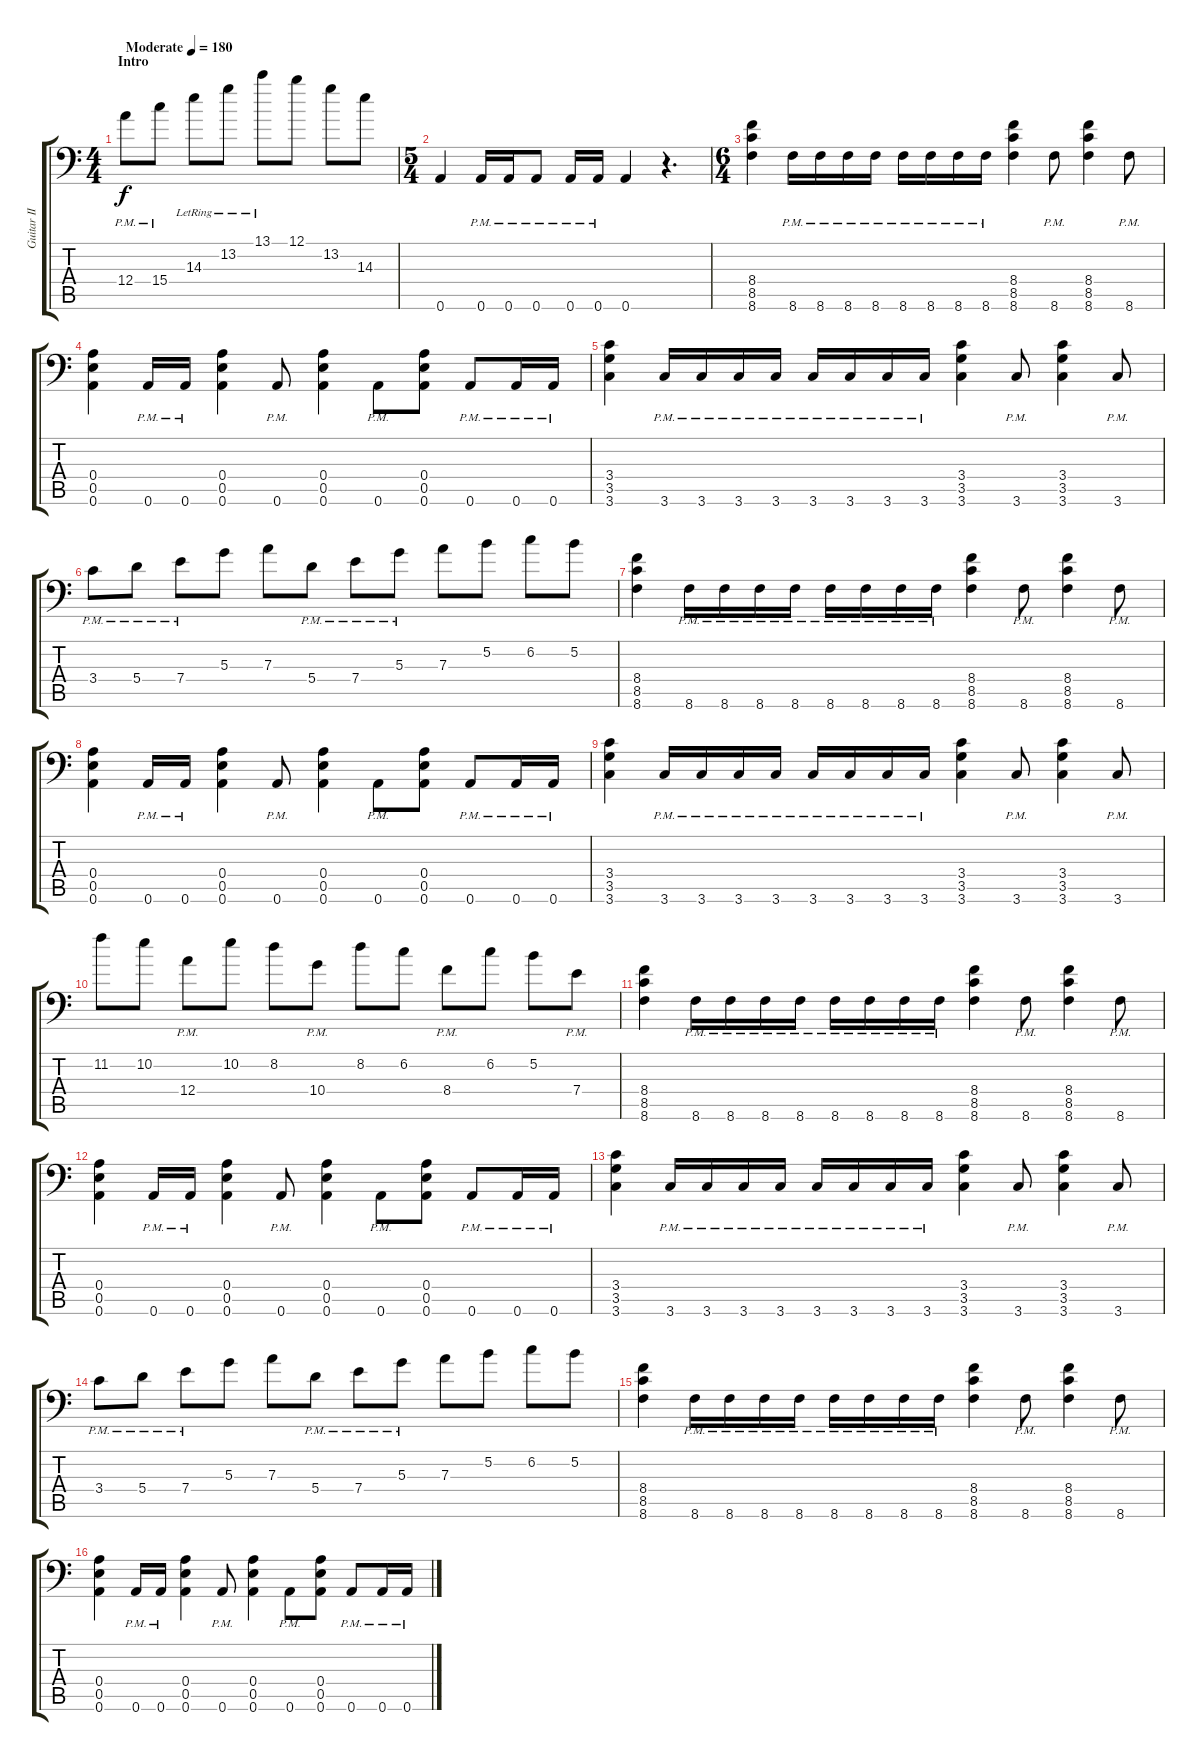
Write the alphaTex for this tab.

\track ("Guitar II" "Guitar II") {instrument overdrivenguitar}
\staff {score tabs}
\tuning (B3 Gb3 D3 A2 E2 A1) {hide}
\ts (4 4)
\section ("" "Intro")
\tempo (180 "Moderate")
\clef f4
\ks c
12.4{pm}.8{dy f instrument overdrivenguitar} 15.4{pm}.8 14.3{lr}.8 13.2{lr}.8 13.1{lr}.8 12.1.8 13.2.8 14.3.8 |
\ts (5 4)
0.6.4 0.6{pm}.16 0.6{pm}.16 0.6{pm}.8 0.6{pm}.16 0.6{pm}.16 0.6.4 r.4{d} |
\ts (6 4)
(8.4 8.5 8.6).4 8.6{pm}.16 8.6{pm}.16 8.6{pm}.16 8.6{pm}.16 8.6{pm}.16 8.6{pm}.16 8.6{pm}.16 8.6{pm}.16 (8.4 8.5 8.6).4 8.6{pm}.8 (8.4 8.5 8.6).4 8.6{pm}.8 |
(0.4 0.5 0.6).4 0.6{pm}.16 0.6{pm}.16 (0.4 0.5 0.6).4 0.6{pm}.8 (0.4 0.5 0.6).4 0.6{pm}.8 (0.4 0.5 0.6).8 0.6{pm}.8 0.6{pm}.16 0.6{pm}.16 |
(3.4 3.5 3.6).4 3.6{pm}.16 3.6{pm}.16 3.6{pm}.16 3.6{pm}.16 3.6{pm}.16 3.6{pm}.16 3.6{pm}.16 3.6{pm}.16 (3.4 3.5 3.6).4 3.6{pm}.8 (3.4 3.5 3.6).4 3.6{pm}.8 |
3.4{pm}.8 5.4{pm}.8 7.4{pm}.8 5.3.8 7.3.8 5.4{pm}.8 7.4{pm}.8 5.3{pm}.8 7.3.8 5.2.8 6.2.8 5.2.8 |
(8.4 8.5 8.6).4 8.6{pm}.16 8.6{pm}.16 8.6{pm}.16 8.6{pm}.16 8.6{pm}.16 8.6{pm}.16 8.6{pm}.16 8.6{pm}.16 (8.4 8.5 8.6).4 8.6{pm}.8 (8.4 8.5 8.6).4 8.6{pm}.8 |
(0.4 0.5 0.6).4 0.6{pm}.16 0.6{pm}.16 (0.4 0.5 0.6).4 0.6{pm}.8 (0.4 0.5 0.6).4 0.6{pm}.8 (0.4 0.5 0.6).8 0.6{pm}.8 0.6{pm}.16 0.6{pm}.16 |
(3.4 3.5 3.6).4 3.6{pm}.16 3.6{pm}.16 3.6{pm}.16 3.6{pm}.16 3.6{pm}.16 3.6{pm}.16 3.6{pm}.16 3.6{pm}.16 (3.4 3.5 3.6).4 3.6{pm}.8 (3.4 3.5 3.6).4 3.6{pm}.8 |
11.2.8 10.2.8 12.4{pm}.8 10.2.8 8.2.8 10.4{pm}.8 8.2.8 6.2.8 8.4{pm}.8 6.2.8 5.2.8 7.4{pm}.8 |
(8.4 8.5 8.6).4 8.6{pm}.16 8.6{pm}.16 8.6{pm}.16 8.6{pm}.16 8.6{pm}.16 8.6{pm}.16 8.6{pm}.16 8.6{pm}.16 (8.4 8.5 8.6).4 8.6{pm}.8 (8.4 8.5 8.6).4 8.6{pm}.8 |
(0.4 0.5 0.6).4 0.6{pm}.16 0.6{pm}.16 (0.4 0.5 0.6).4 0.6{pm}.8 (0.4 0.5 0.6).4 0.6{pm}.8 (0.4 0.5 0.6).8 0.6{pm}.8 0.6{pm}.16 0.6{pm}.16 |
(3.4 3.5 3.6).4 3.6{pm}.16 3.6{pm}.16 3.6{pm}.16 3.6{pm}.16 3.6{pm}.16 3.6{pm}.16 3.6{pm}.16 3.6{pm}.16 (3.4 3.5 3.6).4 3.6{pm}.8 (3.4 3.5 3.6).4 3.6{pm}.8 |
3.4{pm}.8 5.4{pm}.8 7.4{pm}.8 5.3.8 7.3.8 5.4{pm}.8 7.4{pm}.8 5.3{pm}.8 7.3.8 5.2.8 6.2.8 5.2.8 |
(8.4 8.5 8.6).4 8.6{pm}.16 8.6{pm}.16 8.6{pm}.16 8.6{pm}.16 8.6{pm}.16 8.6{pm}.16 8.6{pm}.16 8.6{pm}.16 (8.4 8.5 8.6).4 8.6{pm}.8 (8.4 8.5 8.6).4 8.6{pm}.8 |
(0.4 0.5 0.6).4 0.6{pm}.16 0.6{pm}.16 (0.4 0.5 0.6).4 0.6{pm}.8 (0.4 0.5 0.6).4 0.6{pm}.8 (0.4 0.5 0.6).8 0.6{pm}.8 0.6{pm}.16 0.6{pm}.16
